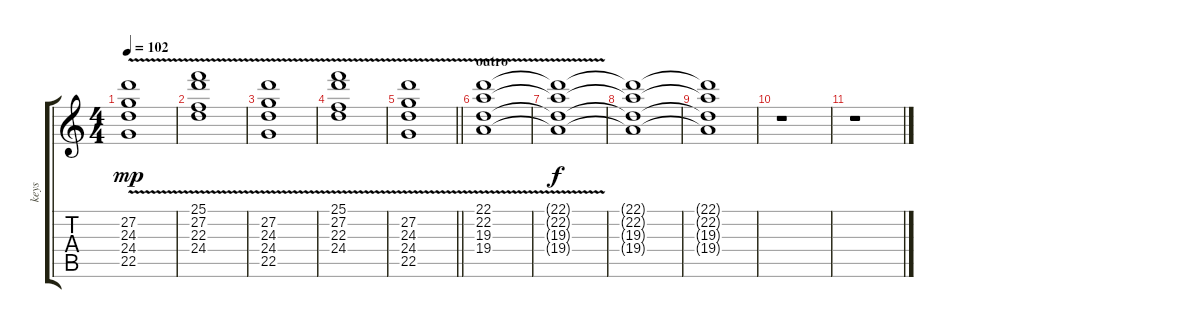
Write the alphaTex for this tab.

\track ("keys" "keys") {instrument rockorgan}
\staff {score tabs}
\tuning (E4 B3 G3 D3 A2 E2) {hide}
\ts (4 4)
\tempo 102
\clef g2
\ks c
(27.2{v} 24.3{v} 24.4{v} 22.5{v}).1{dy mp} |
(25.1{v} 27.2{v} 22.3{v} 24.4{v}).1 |
(27.2{v} 24.3{v} 24.4{v} 22.5{v}).1 |
(25.1{v} 27.2{v} 22.3{v} 24.4{v}).1 |
\barLineRight lightlight
(27.2{v} 24.3{v} 24.4{v} 22.5{v}).1 |
\section ("" "outro")
(22.1{v} 22.2{v} 19.3{v} 19.4{v}).1 |
(22.1{t} 22.2{t} 19.3{t} 19.4{t}).1{dy f} |
(22.1{t} 22.2{t} 19.3{t} 19.4{t}).1 |
(22.1{t} 22.2{t} 19.3{t} 19.4{t}).1 |
r.1 |
r.1
